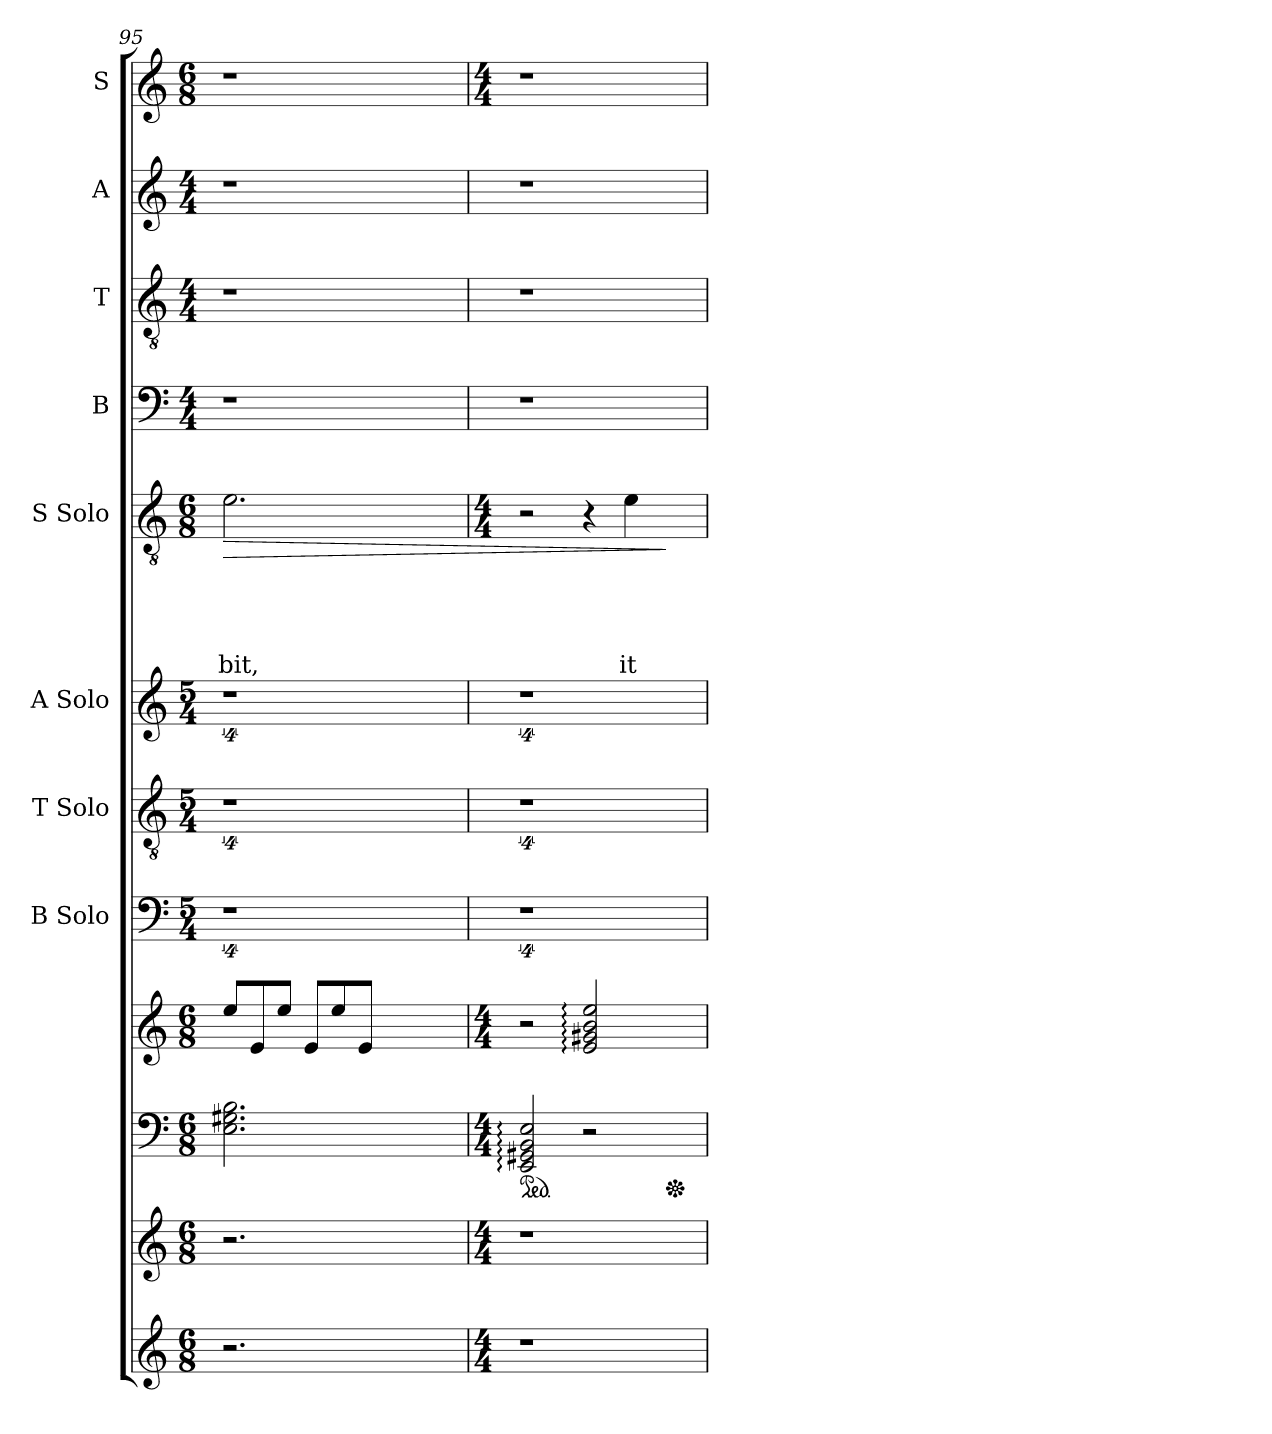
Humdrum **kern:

**kern	**kern	**kern	**kern	**kern	**kern	**kern	**kern	**text	**text	**text	**text	**text	**dynam	**kern	**kern	**kern	**kern
*part12	*part11	*part10	*part9	*part8	*part7	*part6	*part5	*part5	*part5	*part5	*part5	*part5	*part5	*part4	*part3	*part2	*part1
*staff12	*staff11	*staff10	*staff9	*staff8	*staff7	*staff6	*staff5	*staff5	*staff5	*staff5	*staff5	*staff5	*staff5	*staff4	*staff3	*staff2	*staff1
*	*	*	*	*I"B Solo	*I"T Solo	*I"A Solo	*I"S Solo	*	*	*	*	*	*	*I"B	*I"T	*I"A	*I"S
!!LO:PB:g=z
*clefG2	*clefG2	*clefF4	*clefG2	*clefF4	*clefGv2	*clefG2	*clefGv2	*	*	*	*	*	*	*clefF4	*clefGv2	*clefG2	*clefG2
*k[]	*k[]	*k[]	*k[]	*k[]	*k[]	*k[]	*k[]	*	*	*	*	*	*	*k[]	*k[]	*k[]	*k[]
*C:	*C:	*C:	*C:	*C:	*C:	*C:	*C:	*	*	*	*	*	*	*C:	*C:	*C:	*C:
*M6/8	*M6/8	*M6/8	*M6/8	*M5/4	*M5/4	*M5/4	*M6/8	*	*	*	*	*	*	*M4/4	*M4/4	*M4/4	*M6/8
=95	=95	=95	=95	=95	=95	=95	=95	=95	=95	=95	=95	=95	=95	=95	=95	=95	=95
!	!	!	!	!	!	!	!	!	!	!	!	!LO:LY:b	!LO:HP:b	!	!	!	!LO:N:vis=1
2.r	2.r	2.E\ 2.G#X\ 2.B\	8ee/L	4%5r	4%5r	4%5r	2.e\	.	.	.	.	bit,	>	1r	1r	1r	2.r
.	.	.	8e/	.	.	.	.	.	.	.	.	.	.	.	.	.	.
.	.	.	8ee/J	.	.	.	.	.	.	.	.	.	.	.	.	.	.
.	.	.	8e/L	.	.	.	.	.	.	.	.	.	.	.	.	.	.
.	.	.	8ee/	.	.	.	.	.	.	.	.	.	.	.	.	.	.
.	.	.	8e/J	.	.	.	.	.	.	.	.	.	.	.	.	.	.
2ryy	2ryy	2ryy	2ryy	.	.	.	2ryy	.	.	.	.	.	.	.	.	.	2ryy
.	.	.	.	.	.	.	.	.	.	.	.	.	.	4ryy	4ryy	4ryy	.
=96	=96	=96	=96	=96	=96	=96	=96	=96	=96	=96	=96	=96	=96	=96	=96	=96	=96
*M4/4	*M4/4	*M4/4	*M4/4	*	*	*	*M4/4	*	*	*	*	*	*	*	*	*	*M4/4
*	*	*ped	*	*	*	*	*	*	*	*	*	*	*	*	*	*	*
1r	1r	2EE/: 2GG#X/: 2BB/: 2E/:	2r	4%5r	4%5r	4%5r	2r	.	.	.	.	.	.	1r	1r	1r	1r
.	.	2r	2e/: 2g#X/: 2b/: 2ee/:	.	.	.	4r	.	.	.	.	.	]	.	.	.	.
!	!	!	!	!	!	!	!	!	!	!	!	!LO:LY:b	!	!	!	!	!
.	.	.	.	.	.	.	4e\	.	.	.	.	it	.	.	.	.	.
*	*	*Xped	*	*	*	*	*	*	*	*	*	*	*	*	*	*	*
4ryy	4ryy	4ryy	4ryy	.	.	.	4ryy	.	.	.	.	.	.	4ryy	4ryy	4ryy	4ryy
=	=	=	=	=	=	=	=	=	=	=	=	=	=	=	=	=	=
*-	*-	*-	*-	*-	*-	*-	*-	*-	*-	*-	*-	*-	*-	*-	*-	*-	*-
